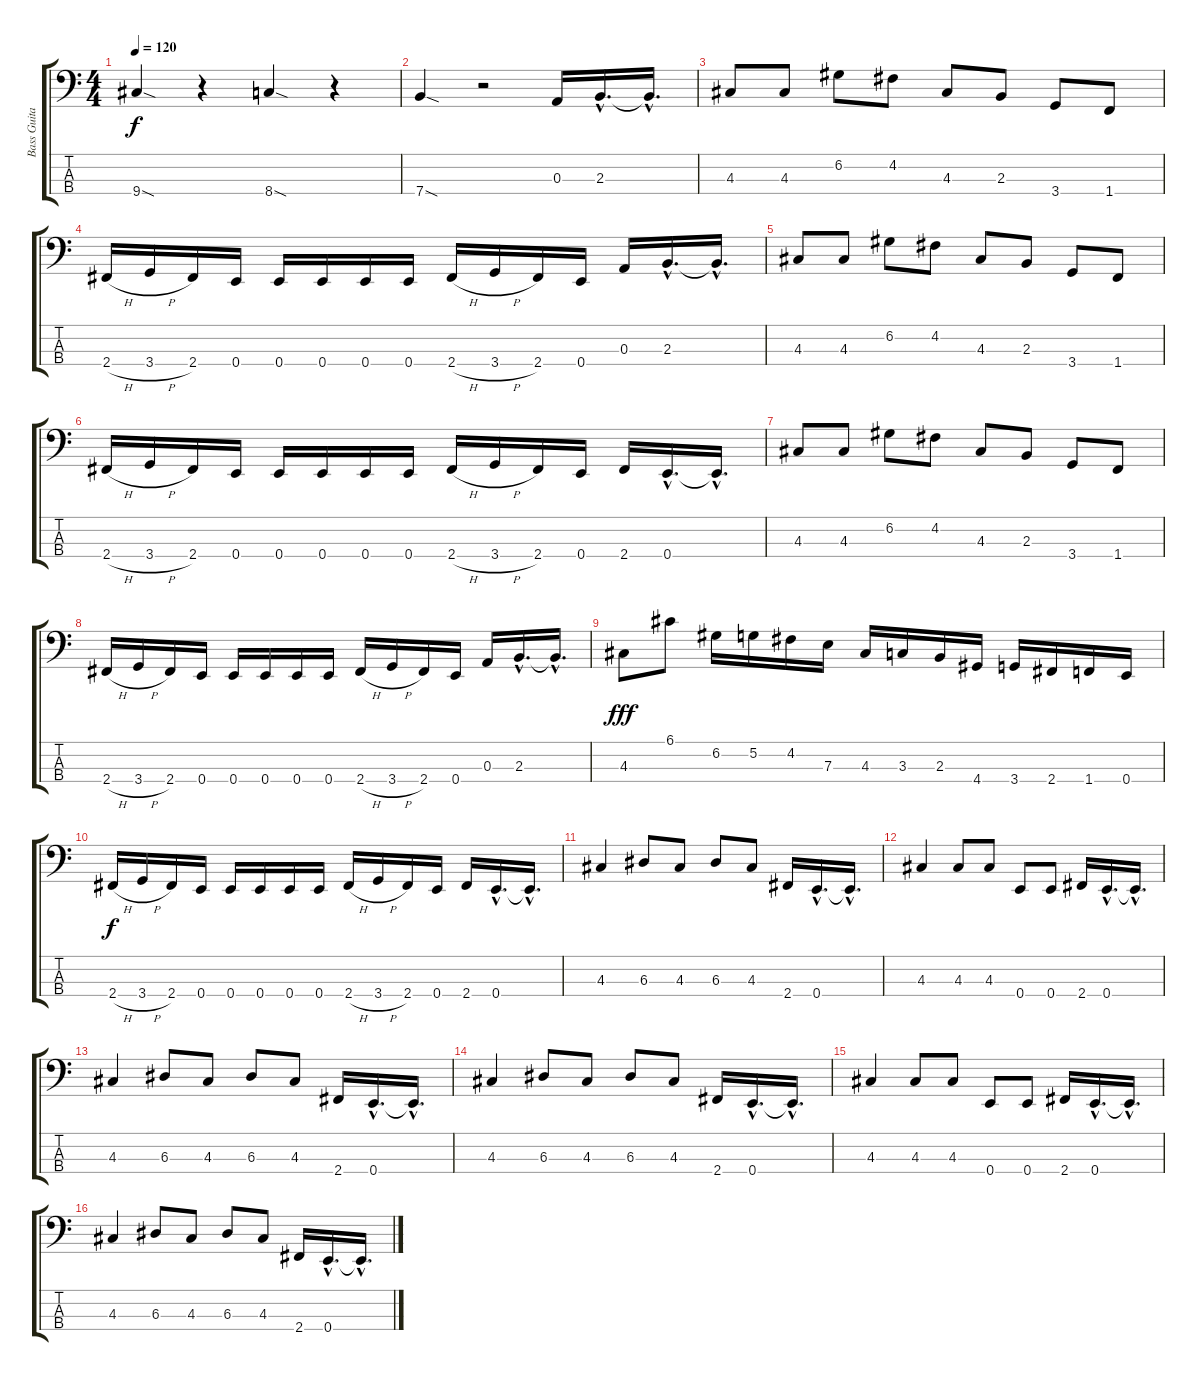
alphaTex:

\track ("Bass Guitar" "Bass Guita") {instrument electricbasspick}
\staff {score tabs}
\tuning (G2 D2 A1 E1) {hide}
\ts (4 4)
\tempo 120
\clef f4
\ks c
9.4{sod}.4{dy f instrument electricbasspick} r.4 8.4{sod}.4 r.4 |
7.4{sod}.4 r.2 0.3.16 2.3{hac}.16{d} 2.3{hac t}.16{d} |
4.3.8 4.3.8 6.2.8 4.2.8 4.3.8 2.3.8 3.4.8 1.4.8 |
2.4{h}.16 3.4{h}.16 2.4.16 0.4.16 0.4.16 0.4.16 0.4.16 0.4.16 2.4{h}.16 3.4{h}.16 2.4.16 0.4.16 0.3.16 2.3{hac}.16{d} 2.3{hac t}.16{d} |
4.3.8 4.3.8 6.2.8 4.2.8 4.3.8 2.3.8 3.4.8 1.4.8 |
2.4{h}.16 3.4{h}.16 2.4.16 0.4.16 0.4.16 0.4.16 0.4.16 0.4.16 2.4{h}.16 3.4{h}.16 2.4.16 0.4.16 2.4.16 0.4{hac}.16{d} 0.4{hac t}.16{d} |
4.3.8 4.3.8 6.2.8 4.2.8 4.3.8 2.3.8 3.4.8 1.4.8 |
2.4{h}.16 3.4{h}.16 2.4.16 0.4.16 0.4.16 0.4.16 0.4.16 0.4.16 2.4{h}.16 3.4{h}.16 2.4.16 0.4.16 0.3.16 2.3{hac}.16{d} 2.3{hac t}.16{d} |
4.3.8{dy fff} 6.1.8 6.2.16 5.2.16 4.2.16 7.3.16 4.3.16 3.3.16 2.3.16 4.4.16 3.4.16 2.4.16 1.4.16 0.4.16 |
2.4{h}.16{dy f} 3.4{h}.16 2.4.16 0.4.16 0.4.16 0.4.16 0.4.16 0.4.16 2.4{h}.16 3.4{h}.16 2.4.16 0.4.16 2.4.16 0.4{hac}.16{d} 0.4{hac t}.16{d} |
4.3.4 6.3.8 4.3.8 6.3.8 4.3.8 2.4.16 0.4{hac}.16{d} 0.4{hac t}.16{d} |
4.3.4 4.3.8 4.3.8 0.4.8 0.4.8 2.4.16 0.4{hac}.16{d} 0.4{hac t}.16{d} |
4.3.4 6.3.8 4.3.8 6.3.8 4.3.8 2.4.16 0.4{hac}.16{d} 0.4{hac t}.16{d} |
4.3.4 6.3.8 4.3.8 6.3.8 4.3.8 2.4.16 0.4{hac}.16{d} 0.4{hac t}.16{d} |
4.3.4 4.3.8 4.3.8 0.4.8 0.4.8 2.4.16 0.4{hac}.16{d} 0.4{hac t}.16{d} |
4.3.4 6.3.8 4.3.8 6.3.8 4.3.8 2.4.16 0.4{hac}.16{d} 0.4{hac t}.16{d}
